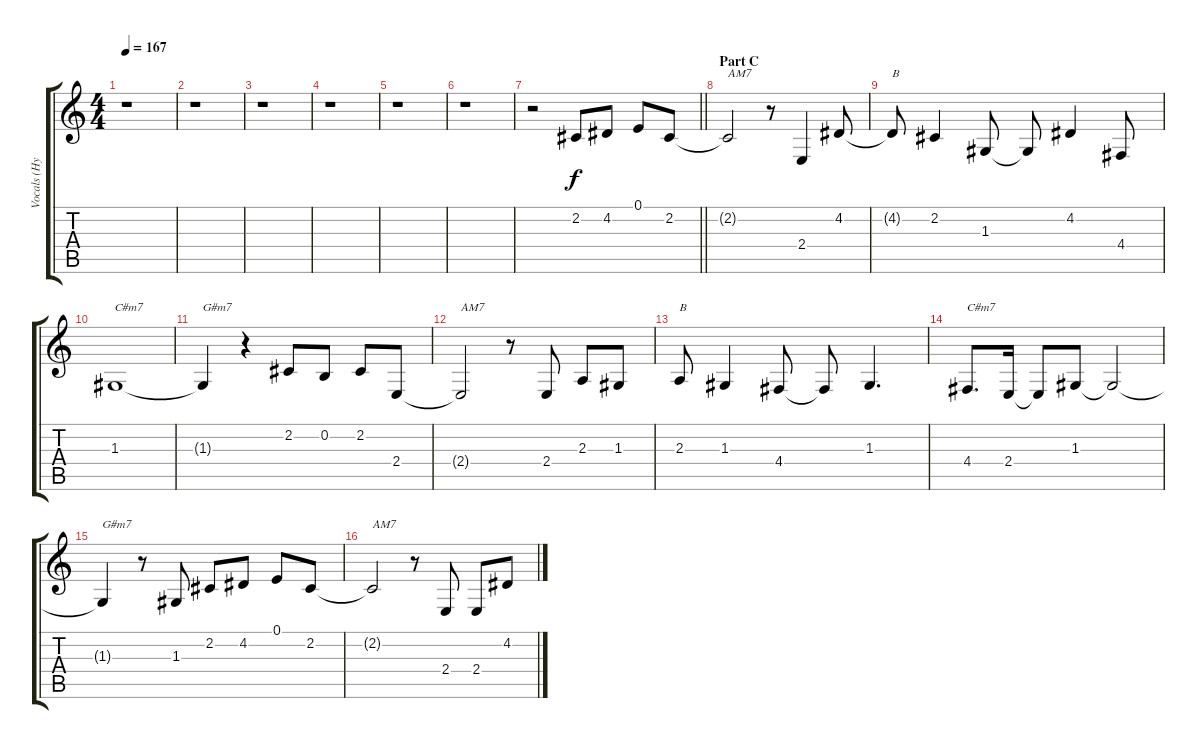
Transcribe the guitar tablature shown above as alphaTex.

\track ("Vocals (Hyde)" "Vocals (Hy") {mute instrument altosax}
\staff {score tabs}
\tuning (E4 B3 G3 D3 A2 E2) {hide}
\ts (4 4)
\tempo 167
\clef g2
\ks c
r.1{dy f} |
r.1 |
r.1 |
r.1 |
r.1 |
r.1 |
\barLineRight lightlight
r.2 2.2.8 4.2.8 0.1.8 2.2.8 |
\section ("" "Part C")
2.2{t}.2{txt "AM7"} r.8 2.4.4 4.2.8 |
4.2{t}.8{txt "B"} 2.2.4 1.3.8 1.3{t}.8 4.2.4 4.4.8 |
1.3.1{txt "C#m7"} |
1.3{t}.4{txt "G#m7"} r.4 2.2.8 0.2.8 2.2.8 2.4.8 |
2.4{t}.2{txt "AM7"} r.8 2.4.8 2.3.8 1.3.8 |
2.3.8{txt "B"} 1.3.4 4.4.8 4.4{t}.8 1.3.4{d} |
4.4.8{d txt "C#m7"} 2.4.16 2.4{t}.8 1.3.8 1.3{t}.2 |
1.3{t}.4{txt "G#m7"} r.8 1.3.8 2.2.8 4.2.8 0.1.8 2.2.8 |
2.2{t}.2{txt "AM7"} r.8 2.4.8 2.4.8 4.2.8
